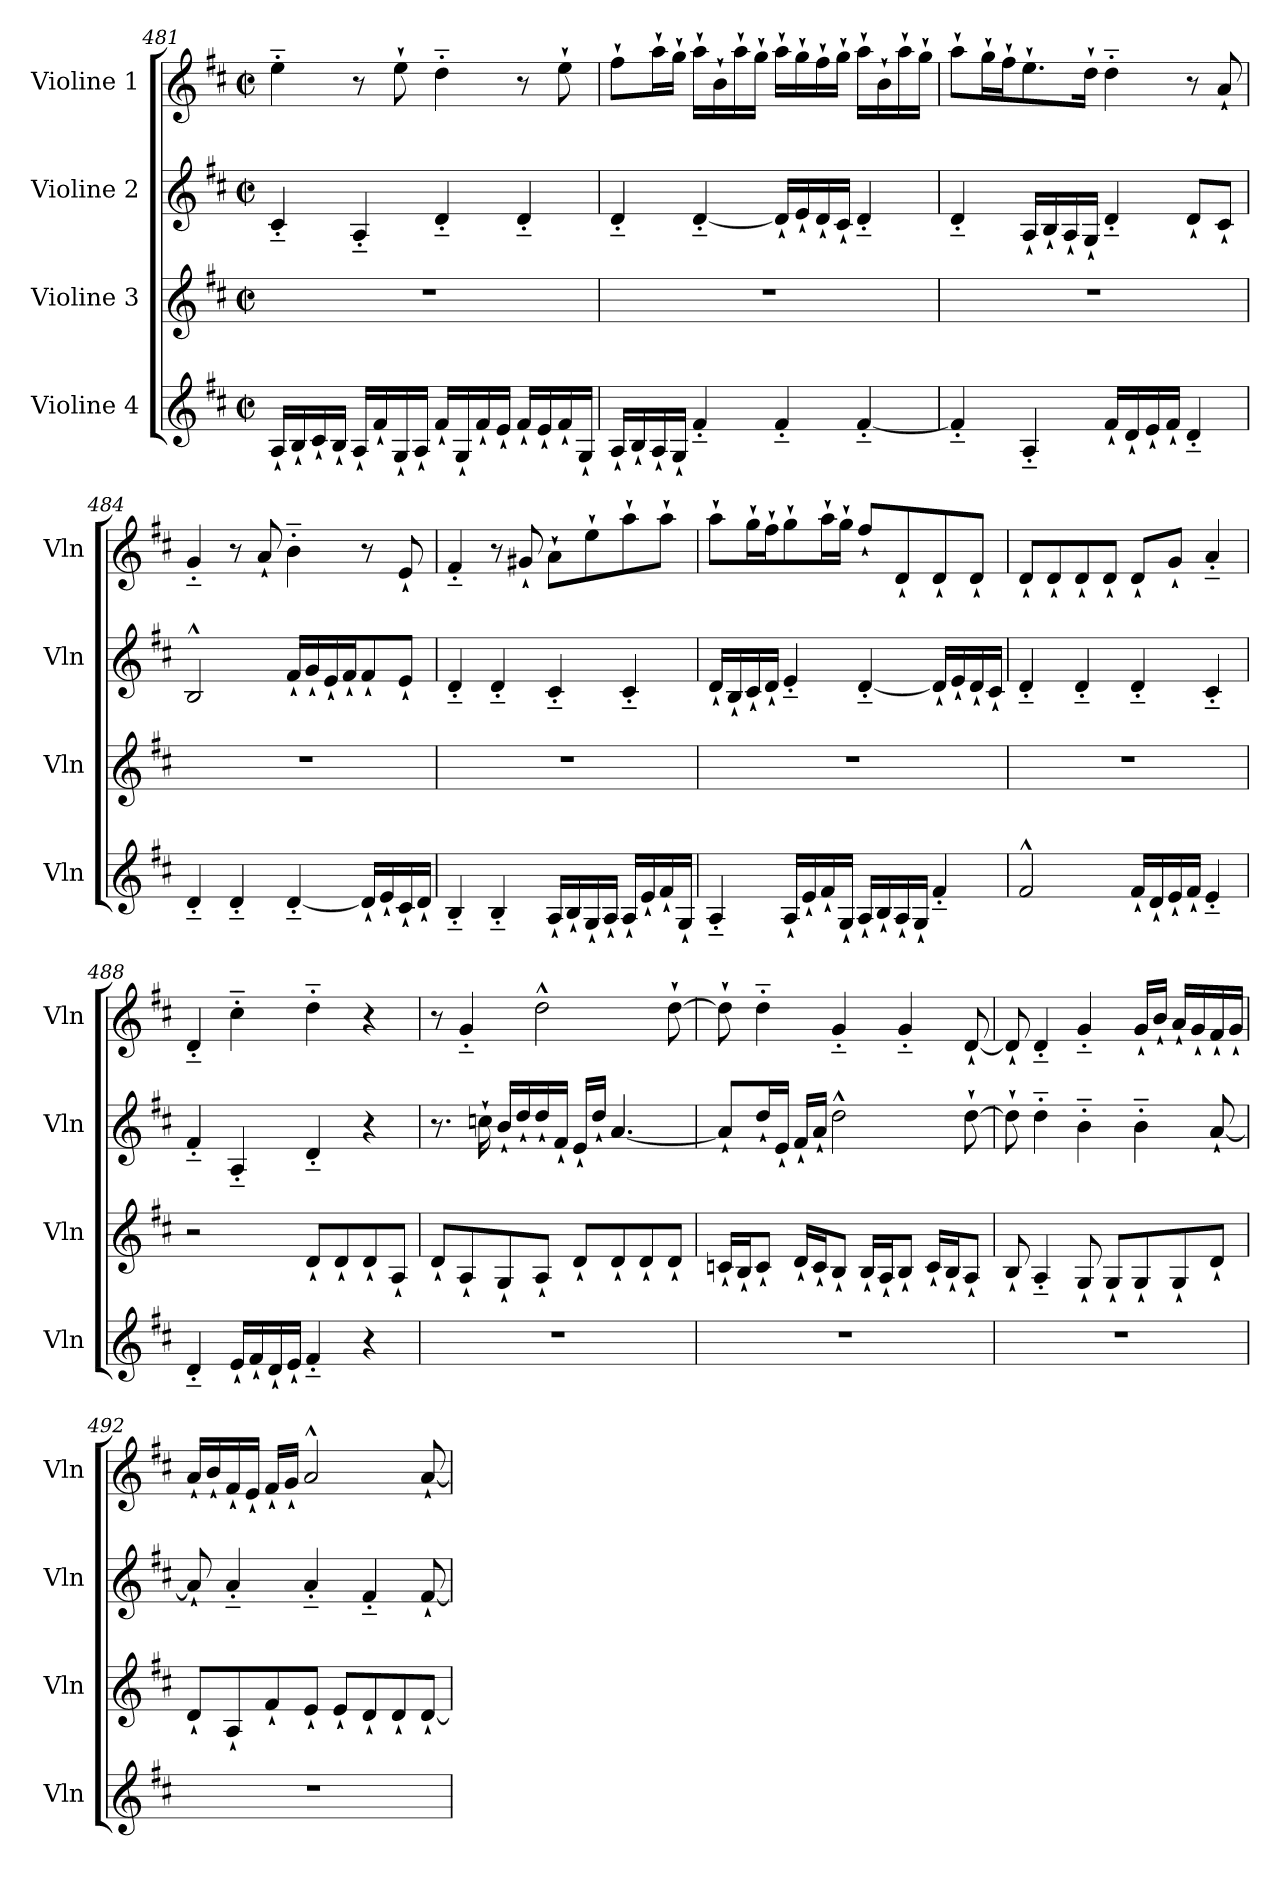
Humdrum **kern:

**kern	**kern	**kern	**kern
*part4	*part3	*part2	*part1
*staff4	*staff3	*staff2	*staff1
*I"Violine 4	*I"Violine 3	*I"Violine 2	*I"Violine 1
*I'Vln	*I'Vln	*I'Vln	*I'Vln
*clefG2	*clefG2	*clefG2	*clefG2
*k[f#c#]	*k[f#c#]	*k[f#c#]	*k[f#c#]
*D:	*D:	*D:	*D:
*M2/2	*M2/2	*M2/2	*M2/2
*met(c|)	*met(c|)	*met(c|)	*met(c|)
=481	=481	=481	=481
16A`/LL	1r	4c#~'/	4ee~'\
16B`/	.	.	.
16c#`/	.	.	.
16B`/JJ	.	.	.
16A`/LL	.	4A~'/	8r
16f#`/	.	.	.
16G`/	.	.	8ee`\
16A`/JJ	.	.	.
16f#`/LL	.	4d~'/	4dd~'\
16G`/	.	.	.
16f#`/	.	.	.
16e`/JJ	.	.	.
16f#`/LL	.	4d~'/	8r
16e`/	.	.	.
16f#`/	.	.	8ee`\
16G`/JJ	.	.	.
!!LO:PB:g=z
=482	=482	=482	=482
16A`/LL	1r	4d~'/	8ff#`\L
16B`/	.	.	.
16A`/	.	.	16aa`\L
16G`/JJ	.	.	16gg`\JJ
4f#~'/	.	[4d~'/	16aa`\LL
.	.	.	16b`\
.	.	.	16aa`\
.	.	.	16gg`\JJ
4f#~'/	.	16d`/LL]	16aa`\LL
.	.	16e`/	16gg`\
.	.	16d`/	16ff#`\
.	.	16c#`/JJ	16gg`\JJ
[4f#~'/	.	4d~'/	16aa`\LL
.	.	.	16b`\
.	.	.	16aa`\
.	.	.	16gg`\JJ
=483	=483	=483	=483
4f#~'/]	1r	4d~'/	8aa`\L
.	.	.	16gg`\L
.	.	.	16ff#`\J
4A~'/	.	16A`/LL	8.ee`\
.	.	16B`/	.
.	.	16A`/	.
.	.	16G`/JJ	16dd`\Jk
16f#`/LL	.	4d~'/	4dd~'\
16d`/	.	.	.
16e`/	.	.	.
16f#`/JJ	.	.	.
4d~'/	.	8d`/L	8r
.	.	8c#`/J	8a`/
=484	=484	=484	=484
4d~'/	1r	2B^^/	4g~'/
4d~'/	.	.	8r
.	.	.	8a`/
[4d~'/	.	16f#`/LL	4b~'\
.	.	16g`/	.
.	.	16e`/	.
.	.	16f#`/J	.
16d`/LL]	.	8f#`/	8r
16e`/	.	.	.
16c#`/	.	8e`/J	8e`/
16d`/JJ	.	.	.
!!LO:LB:g=z
=485	=485	=485	=485
4B~'/	1r	4d~'/	4f#~'/
4B~'/	.	4d~'/	8r
.	.	.	8g#X`/
16A`/LL	.	4c#~'/	8a`\L
16B`/	.	.	.
16G`/	.	.	8ee`\
16A`/JJ	.	.	.
16A`/LL	.	4c#~'/	8aa`\
16e`/	.	.	.
16f#`/	.	.	8aa`\J
16G`/JJ	.	.	.
=486	=486	=486	=486
4A~'/	1r	16d`/LL	8aa`\L
.	.	16B`/	.
.	.	16c#`/	16gg`\L
.	.	16d`/JJ	16ff#`\J
16A`/LL	.	4e~'/	8gg`\
16e`/	.	.	.
16f#`/	.	.	16aa`\L
16G`/JJ	.	.	16gg`\JJ
16A`/LL	.	[4d~'/	8ff#`/L
16B`/	.	.	.
16A`/	.	.	8d`/
16G`/JJ	.	.	.
4f#~'/	.	16d`/LL]	8d`/
.	.	16e`/	.
.	.	16d`/	8d`/J
.	.	16c#`/JJ	.
=487	=487	=487	=487
2f#^^/	1r	4d~'/	8d`/L
.	.	.	8d`/
.	.	4d~'/	8d`/
.	.	.	8d`/J
16f#`/LL	.	4d~'/	8d`/L
16d`/	.	.	.
16e`/	.	.	8g`/J
16f#`/JJ	.	.	.
4e~'/	.	4c#~'/	4a~'/
!!LO:LB:g=z
=488	=488	=488	=488
4d~'/	2r	4f#~'/	4d~'/
16e`/LL	.	4A~'/	4cc#~'\
16f#`/	.	.	.
16d`/	.	.	.
16e`/JJ	.	.	.
4f#~'/	8d`/L	4d~'/	4dd~'\
.	8d`/	.	.
4r	8d`/	4r	4r
.	8A`/J	.	.
=489	=489	=489	=489
1r	8d`/L	8.r	8r
.	8A`/	.	4g~'/
.	.	16ccn`\	.
.	8G`/	16b`/LL	.
.	.	16dd`/	.
.	8A`/J	16dd`/	2dd^^\
.	.	16f#`/JJ	.
.	8d`/L	16e`/LL	.
.	.	16dd`/JJ	.
.	8d`/	[4.a/	.
.	8d`/	.	.
.	8d`/J	.	[8dd`\
=490	=490	=490	=490
1r	16cn`/LL	8a`/L]	8dd`\]
.	16B`/J	.	.
.	8c`/J	16dd`/L	4dd~'\
.	.	16e`/JJ	.
.	16d`/LL	16f#`/LL	.
.	16c`/J	16a`/JJ	.
.	8B`/J	2dd^^\	4g~'/
.	16B`/LL	.	.
.	16A`/J	.	.
.	8B`/J	.	4g~'/
.	16c`/LL	.	.
.	16B`/J	.	.
.	8A`/J	[8dd`\	[8d`/
!!LO:PB:g=z
=491	=491	=491	=491
1r	8B`/	8dd`\]	8d`/]
.	4A~'/	4dd~'\	4d~'/
.	8G`/	4b~'\	4g~'/
.	8G`/L	.	.
.	8G`/	4b~'\	16g`/LL
.	.	.	16b`/JJ
.	8G`/	.	16a`/LL
.	.	.	16g`/
.	8d`/J	[8a`/	16f#`/
.	.	.	16g`/JJ
=492	=492	=492	=492
1r	8d`/L	8a`/]	16a`/LL
.	.	.	16b`/
.	8A`/	4a~'/	16f#`/
.	.	.	16e`/JJ
.	8f#`/	.	16f#`/LL
.	.	.	16g`/JJ
.	8e`/J	4a~'/	2a^^/
.	8e`/L	.	.
.	8d`/	4f#~'/	.
.	8d`/	.	.
.	[8d`/J	[8f#`/	[8a`/
=	=	=	=
*-	*-	*-	*-
